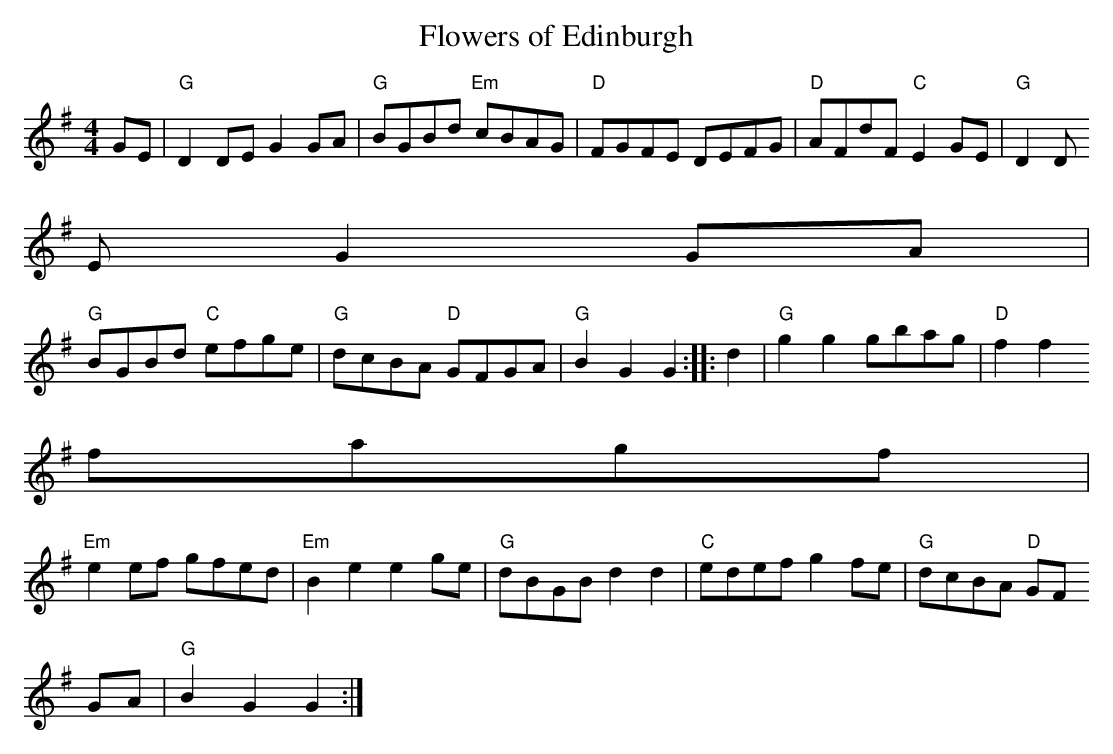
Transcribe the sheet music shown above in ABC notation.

X:1
T:Flowers of Edinburgh
M:4/4
L:1/8
K:G
GE|"G"D2 DE G2 GA|"G"BGBd "Em"cBAG|"D"FGFE DEFG|"D"AFdF "C"E2 GE|"G"D2 D
E G2 GA|
"G"BGBd "C"efge|"G"dcBA "D"GFGA|"G"B2 G2 G2:||:d2|"G"g2 g2 gbag|"D"f2 f2
 fagf|
"Em"e2 ef gfed|"Em"B2 e2 e2 ge|"G"dBGB d2 d2|"C"edef g2 fe|"G"dcBA "D"GF
GA|"G"B2 G2 G2:|
